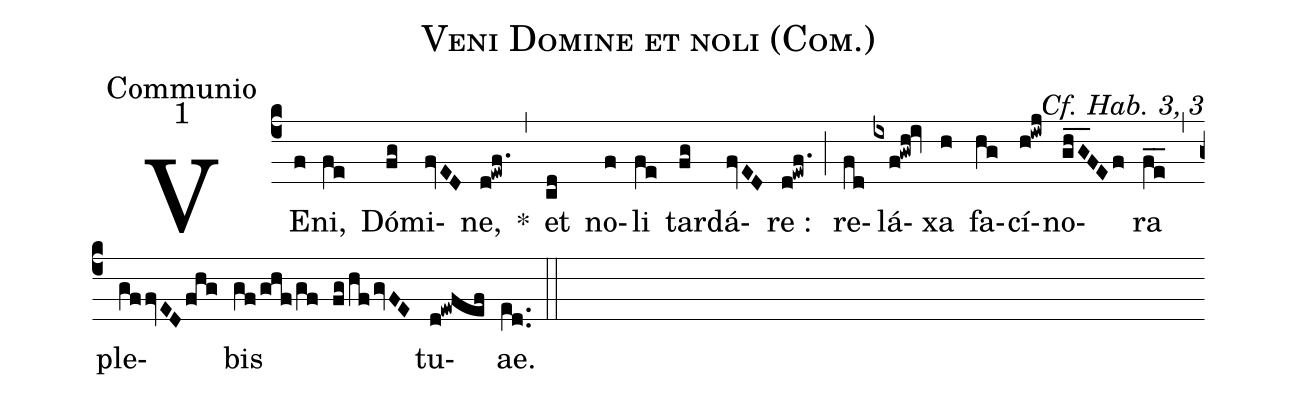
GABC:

name:Veni Domine et noli (Com.);
office-part:Communio;
mode:1;
commentary:Cf. Hab. 3, 3;
%%
(c4) VE(f)ni,(fe) Dó(fg)mi(fvED)ne,(d!ewf.) *(,) et(cd) no(f)li(fe) tar(fg)dá(fvED)re :(d!ewf.) (;) re(fd)lá(ixf!gwh!iv)xa(h) fa(hg)cí(h!iwj)no(gh_G_FEf)ra(fe__) (,) ple(gffvEDfhg)bis(gf/ghf/gf fg/hfgvFE) tu(d!ewfef)ae.(e[ll:1]d..) (::)
